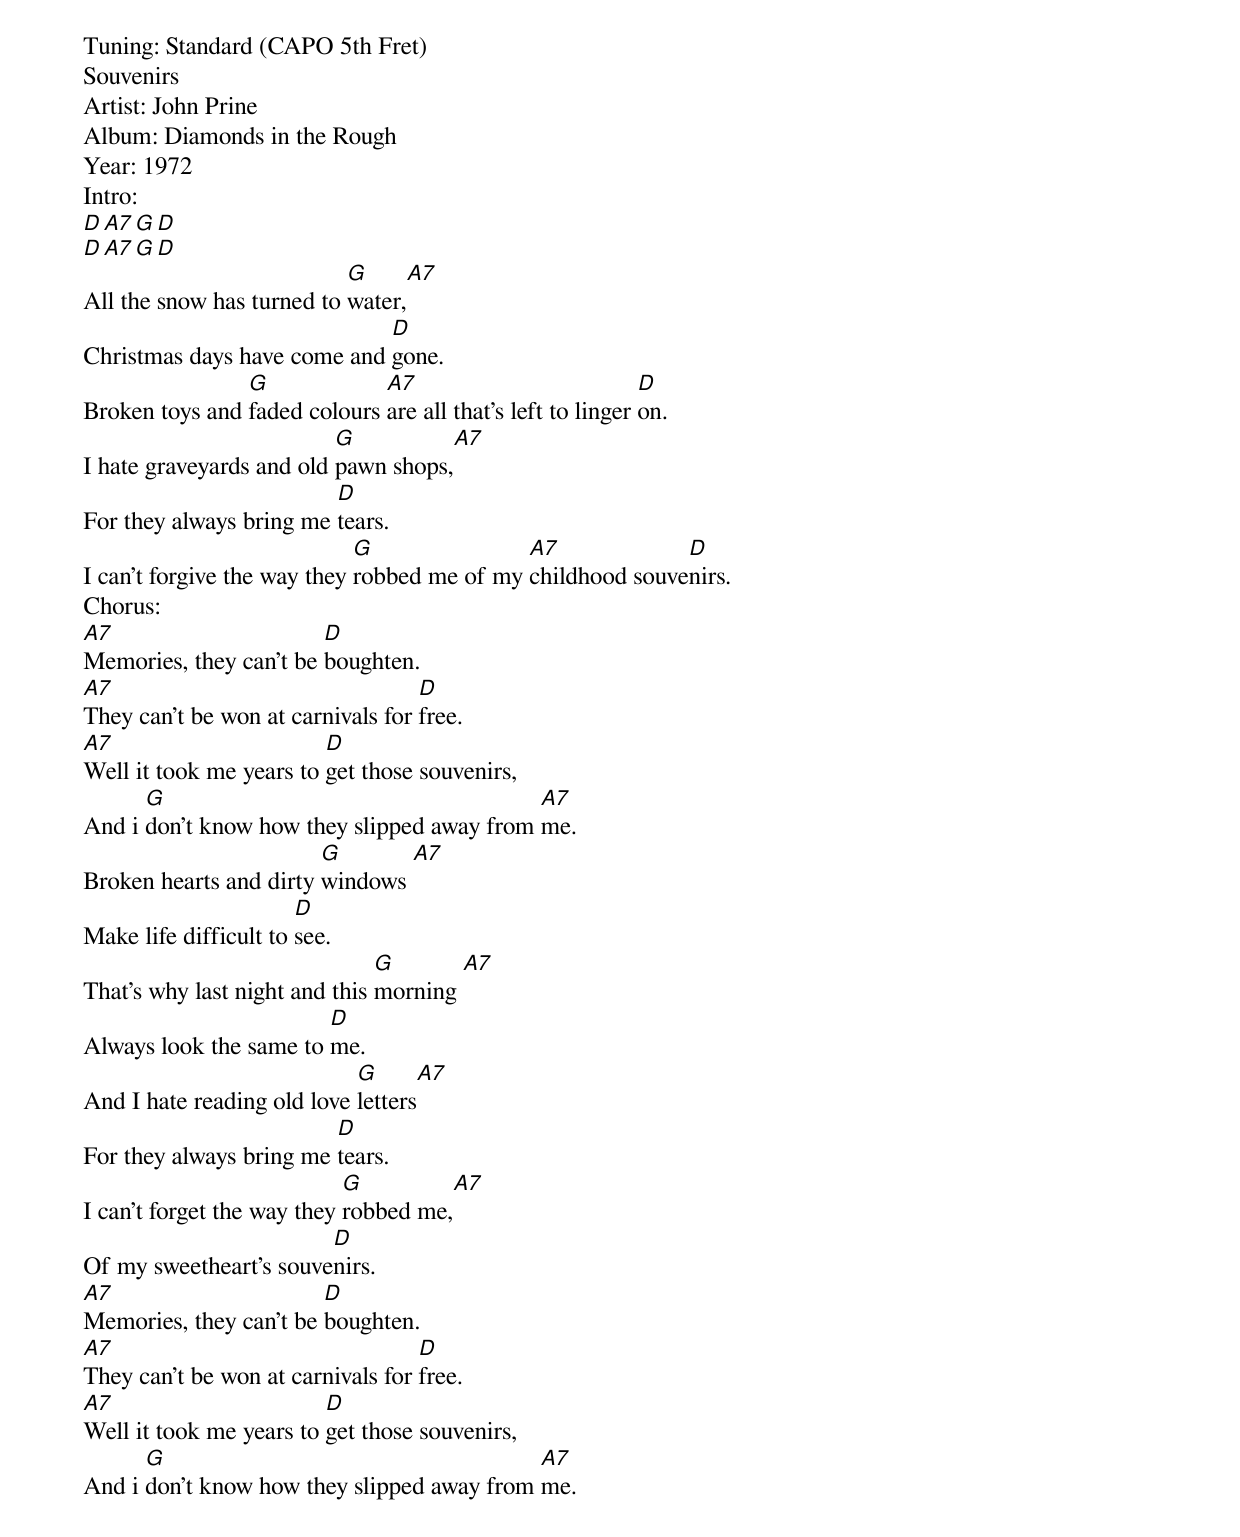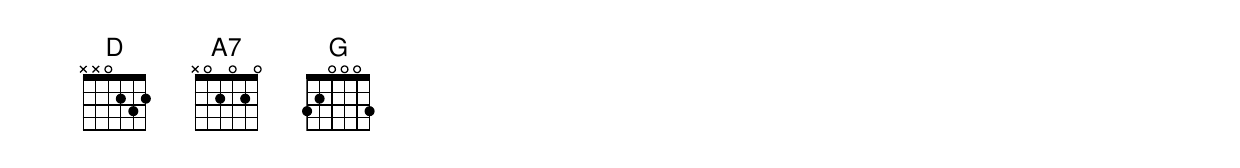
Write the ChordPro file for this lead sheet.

Tuning: Standard (CAPO 5th Fret)
Souvenirs
Artist: John Prine
Album: Diamonds in the Rough
Year: 1972
Intro:
[D][A7][G][D]
[D][A7][G][D]
All the snow has turned to [G]water,[A7]
Christmas days have come and [D]gone.
Broken toys and [G]faded colours [A7]are all that's left to linger [D]on.
I hate graveyards and old [G]pawn shops,[A7]
For they always bring me [D]tears.
I can't forgive the way they [G]robbed me of my [A7]childhood souve[D]nirs.
Chorus:
[A7]Memories, they can't be [D]boughten.
[A7]They can't be won at carnivals for [D]free.
[A7]Well it took me years to [D]get those souvenirs,
And i [G]don't know how they slipped away from [A7]me.
Broken hearts and dirty [G]windows [A7]
Make life difficult to [D]see.
That's why last night and this [G]morning [A7]
Always look the same to [D]me.
And I hate reading old love [G]letters[A7]
For they always bring me [D]tears.
I can't forget the way they [G]robbed me,[A7]
Of my sweetheart's souve[D]nirs.
[A7]Memories, they can't be [D]boughten.
[A7]They can't be won at carnivals for [D]free.
[A7]Well it took me years to [D]get those souvenirs,
And i [G]don't know how they slipped away from [A7]me.
